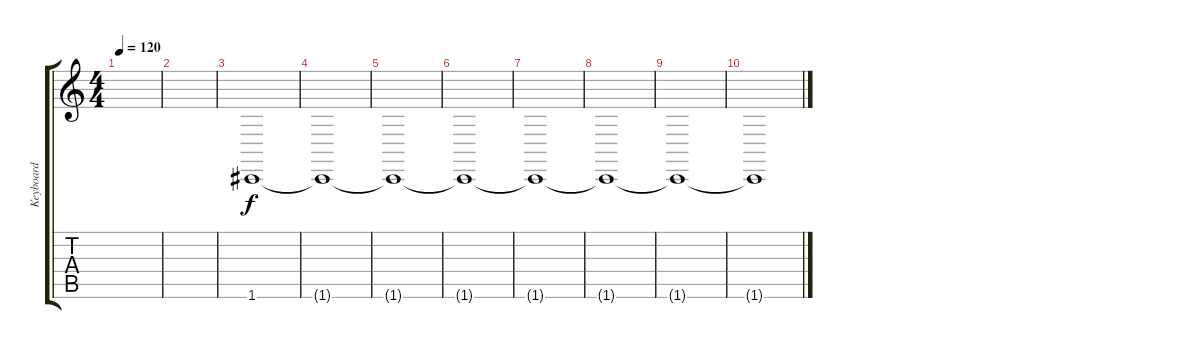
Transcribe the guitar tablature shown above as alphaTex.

\track ("Keyboard" "Keyboard") {instrument stringensemble1}
\staff {score tabs}
\tuning (C4 G3 Eb3 Bb2 F2 C2) {hide}
\ts (4 4)
\tempo 120
\clef g2
\ks c
|
|
1.6.1 |
1.6{t}.1{dy f} |
1.6{t}.1 |
1.6{t}.1 |
1.6{t}.1 |
1.6{t}.1 |
1.6{t}.1 |
1.6{t}.1
